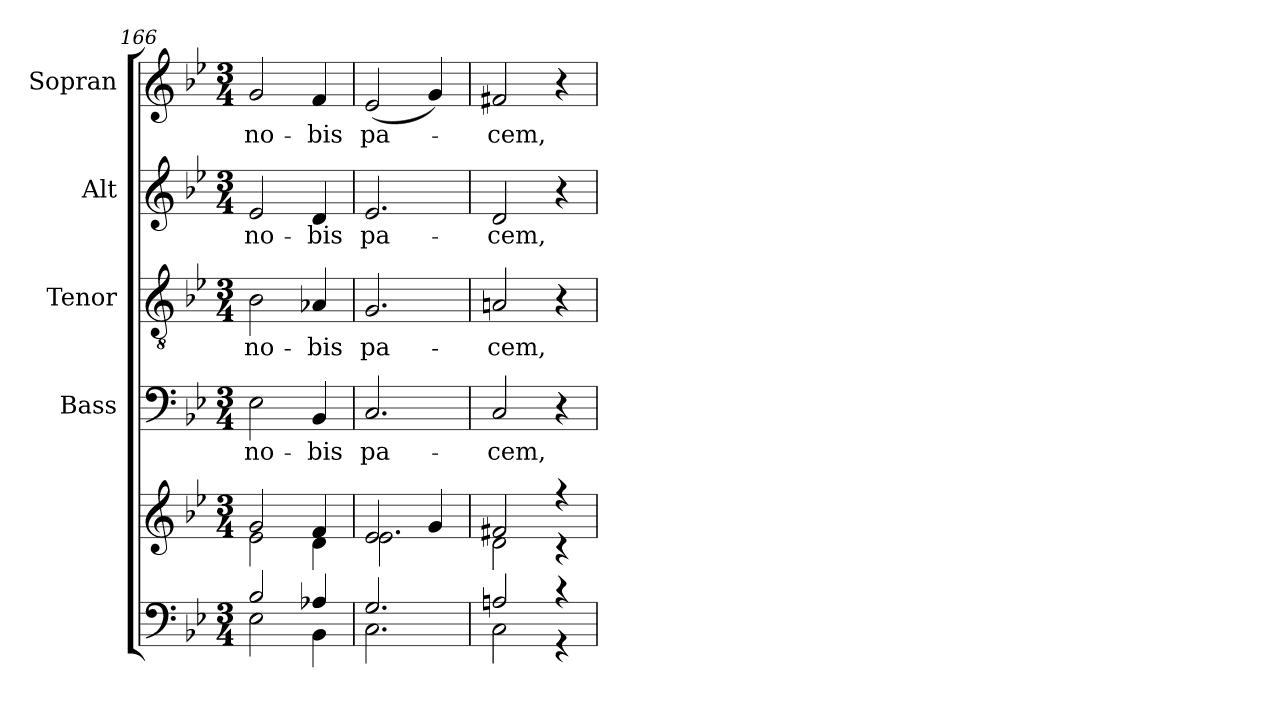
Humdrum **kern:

**kern	**kern	**kern	**text	**kern	**text	**kern	**text	**kern	**text
*part5	*part5	*part4	*part4	*part3	*part3	*part2	*part2	*part1	*part1
*staff6	*staff5	*staff4	*staff4	*staff3	*staff3	*staff2	*staff2	*staff1	*staff1
*	*	*I"Bass	*	*I"Tenor	*	*I"Alt	*	*I"Sopran	*
*	*	*I'B.	*	*I'T.	*	*I'A.	*	*I'S.	*
*clefF4	*clefG2	*clefF4	*	*clefGv2	*	*clefG2	*	*clefG2	*
*k[b-e-]	*k[b-e-]	*k[b-e-]	*	*k[b-e-]	*	*k[b-e-]	*	*k[b-e-]	*
*B-:	*B-:	*B-:	*	*B-:	*	*B-:	*	*B-:	*
*M3/4	*M3/4	*M3/4	*	*M3/4	*	*M3/4	*	*M3/4	*
=166	=166	=166	=166	=166	=166	=166	=166	=166	=166
*^	*^	*	*	*	*	*	*	*	*
!	!	!	!	!	!LO:LY:b	!	!LO:LY:b	!	!LO:LY:b	!	!LO:LY:b
2B-/	2E-\	2g/	2e-\	2E-\	no-	2B-\	no-	2e-/	no-	2g/	no-
!	!	!	!	!	!LO:LY:b	!	!LO:LY:b	!	!LO:LY:b	!	!LO:LY:b
4A-X/	4BB-\	4f/	4d\	4BB-/	-bis	4A-X/	-bis	4d/	-bis	4f/	-bis
!!LO:LB:g=z
=167	=167	=167	=167	=167	=167	=167	=167	=167	=167	=167	=167
!	!	!	!	!	!LO:LY:b	!	!LO:LY:b	!	!LO:LY:b	!	!LO:LY:b
2.G/	2.C\	2e-/	2.e-\	2.C/	pa-	2.G/	pa-	2.e-/	pa-	(<2e-/	pa-
.	.	4g/	.	.	.	.	.	.	.	4g/)	.
=168	=168	=168	=168	=168	=168	=168	=168	=168	=168	=168	=168
!	!	!	!	!	!LO:LY:b	!	!LO:LY:b	!	!LO:LY:b	!	!LO:LY:b
2An/	2C\	2f#X/	2d\	2C/	-cem,	2An/	-cem,	2d/	-cem,	2f#X/	-cem,
4r	4r	4r	4r	4r	.	4r	.	4r	.	4r	.
*v	*v	*	*	*	*	*	*	*	*	*	*
*	*v	*v	*	*	*	*	*	*	*	*
=	=	=	=	=	=	=	=	=	=
*-	*-	*-	*-	*-	*-	*-	*-	*-	*-
